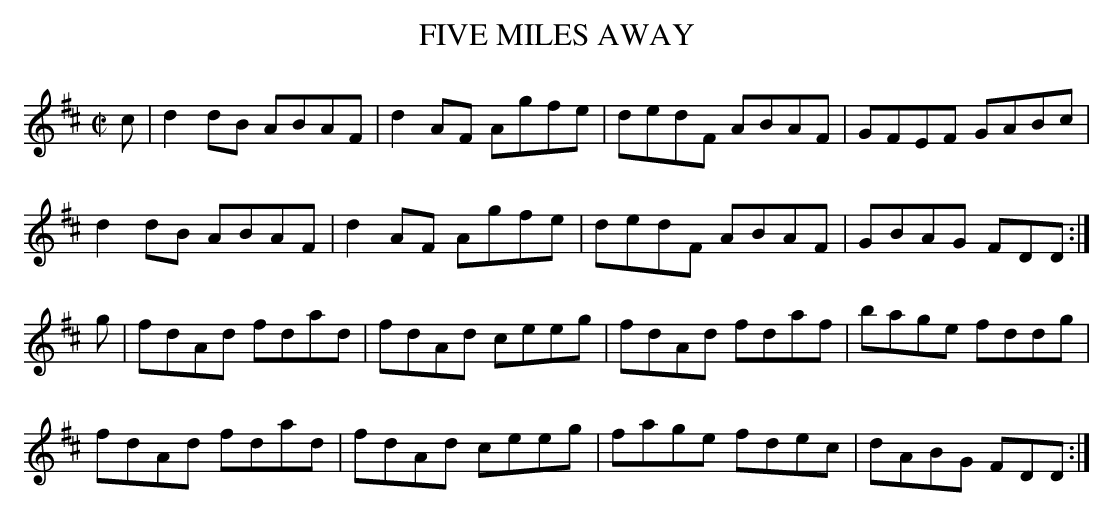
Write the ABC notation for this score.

X:1
T:FIVE MILES AWAY
M:C|
L:1/8
K:D
c|d2dB ABAF|d2AF Agfe|dedF ABAF|GFEF GABc|
d2dB ABAF|d2AF Agfe|dedF ABAF|GBAG FDD :|
g|fdAd fdad|fdAd ceeg|fdAd fdaf|bage fddg|
fdAd fdad|fdAd ceeg|fage fdec|dABG FDD :|
